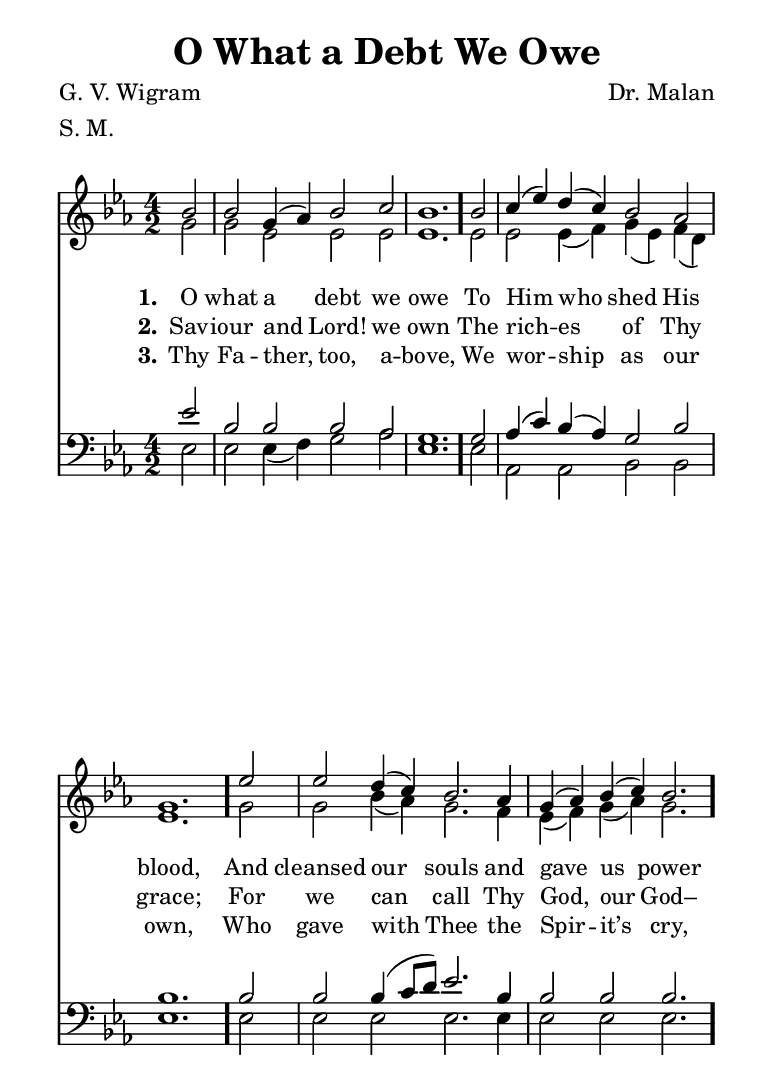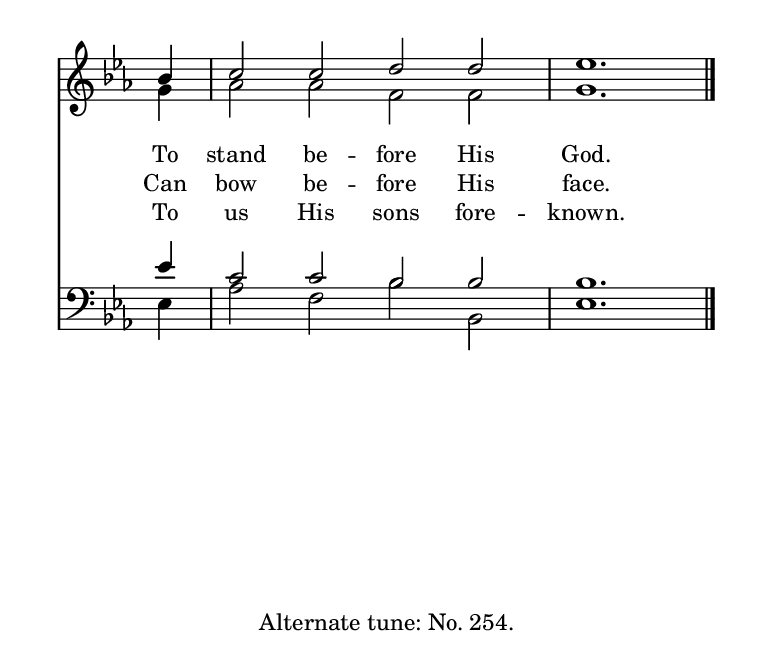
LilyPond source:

\include "common/global.ily"
\paper {
  \include "common/paper.ily"
  ragged-last-bottom = ##t
  systems-per-page = ##f
  system-count = #(cond (is-eogsized 2) (#t #f))
}

\header{
  hymnnumber = "176"
  title = "O What a Debt We Owe"
  tunename = "Silchester"
  meter = "S. M."
  poet = "G. V. Wigram"
  composer = "Dr. Malan"
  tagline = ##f
}

global = {
  \include "common/overrides.ily"
  \override Staff.TimeSignature.style = #'()
  \time 4/2
  \override Score.MetronomeMark.transparent = ##t % hide all fermata changes too
  \tempo 2=80
  \key ees \major
  \partial 2
  \autoBeamOff
}

notesSoprano = {
\global
\relative c'' {

  bes2 | bes g4( aes) bes2 c | bes1.
  bes2 | c4( ees) d( c) bes2 aes | g1.
  ees'2 | ees d4( c) bes2. aes4 | g( aes) bes( c) bes2. bes4 |
  c2 c d d | ees1.
  \bar "|."

}
}

notesAlto = {
\global
\relative e' {

  g2 | g ees ees ees | ees1.
  ees2 | ees ees4( f) g( ees) f( d) | ees1.
  g2 | g bes4( aes) g2. f4 | ees4( f) g( aes) g2. g4 |
  aes2 aes f f | g1.

}
}

notesTenor = {
\global
\relative a' {

  ees2 | bes bes bes aes | g1.
  g2 | aes4( c) bes( aes) g2 bes | bes1.
  bes2 | bes bes4( c8[ d]) ees2. bes4 | bes2 bes bes2. ees4 |
  c2 c bes bes | bes1.

}
}

notesBass = {
\global
\relative f {

  ees2 | ees ees4( f) g2 aes | ees1.
  ees2 | aes, aes bes bes | ees1.
  ees2 | ees ees ees2. ees4 | ees2 ees ees2. ees4 |
  aes2 f bes bes, | ees1.

}
}

wordsA = \lyricmode {
\set stanza = "1."

O what a debt we owe \bar "."
To Him who shed His blood, \bar "."
And cleansed our souls and gave us power \bar "."
To stand be -- fore His God. \bar "."

}

wordsB = \lyricmode {
\set stanza = "2."

Sav -- iour and Lord! we own
The rich -- es of Thy grace;
For we can call Thy God, our God–
Can bow be -- fore His face.

}

wordsC = \lyricmode {
\set stanza = "3."

Thy Fa -- ther, too, a -- bove,
We wor -- ship as our own,
Who gave with Thee the Spir -- it’s cry,
To us His sons fore -- known.

}

\score {
  \context ChoirStaff <<
    \context Staff = upper <<
      \set ChoirStaff.systemStartDelimiter = #'SystemStartBar
      \context Voice  = sopranos { \voiceOne << \notesSoprano >> }
      \context Voice  = altos { \voiceTwo << \notesAlto >> }
      \context Lyrics = one   \lyricsto sopranos \wordsA
      \context Lyrics = two   \lyricsto sopranos \wordsB
      \context Lyrics = three \lyricsto sopranos \wordsC
    >>
    \context Staff = men <<
      \clef bass
      \context Voice  = tenors { \voiceOne << \notesTenor >> }
      \context Voice  = basses { \voiceTwo << \notesBass >> }
    >>
  >>
  \layout {
    \include "common/layout.ily"
  }
  \midi{
    \include "common/midi.ily"
  }
}

\noPageBreak

\markup { \vspace #2 \fill-line { \raise #2 \line { Alternate tune: No. 254. } } }

\version "2.18.2"  % necessary for upgrading to future LilyPond versions.

% vi:set et ts=2 sw=2 ai nocindent syntax=lilypond:
